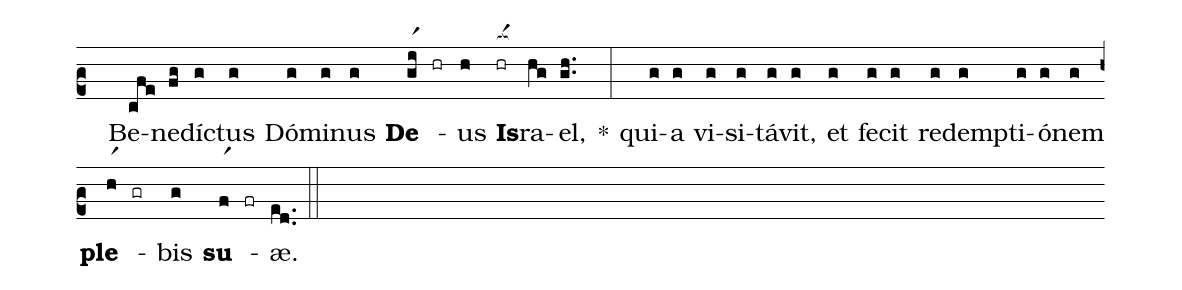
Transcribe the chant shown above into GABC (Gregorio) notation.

%%
(c2)
( )Be(cfe)ne(fg)díc(g)tus(g) Dó(g)mi(g)nus(g) <b>De</b>(gir1) -(hr) us(h) <b>Is</b>(hr[ocba:1{])ra(hg[ocba:1}])el,(gh..) *(:)
qui(g)a(g) vi(g)si(g)tá(g)vit,(g) et(g) fe(g)cit(g) red(g)emp(g)ti(g)ó(g)nem(g) <b>ple</b>(hr1) -(gr) bis(g) <b>su</b>(fr1) -(fr) æ.(ed..) (::)
